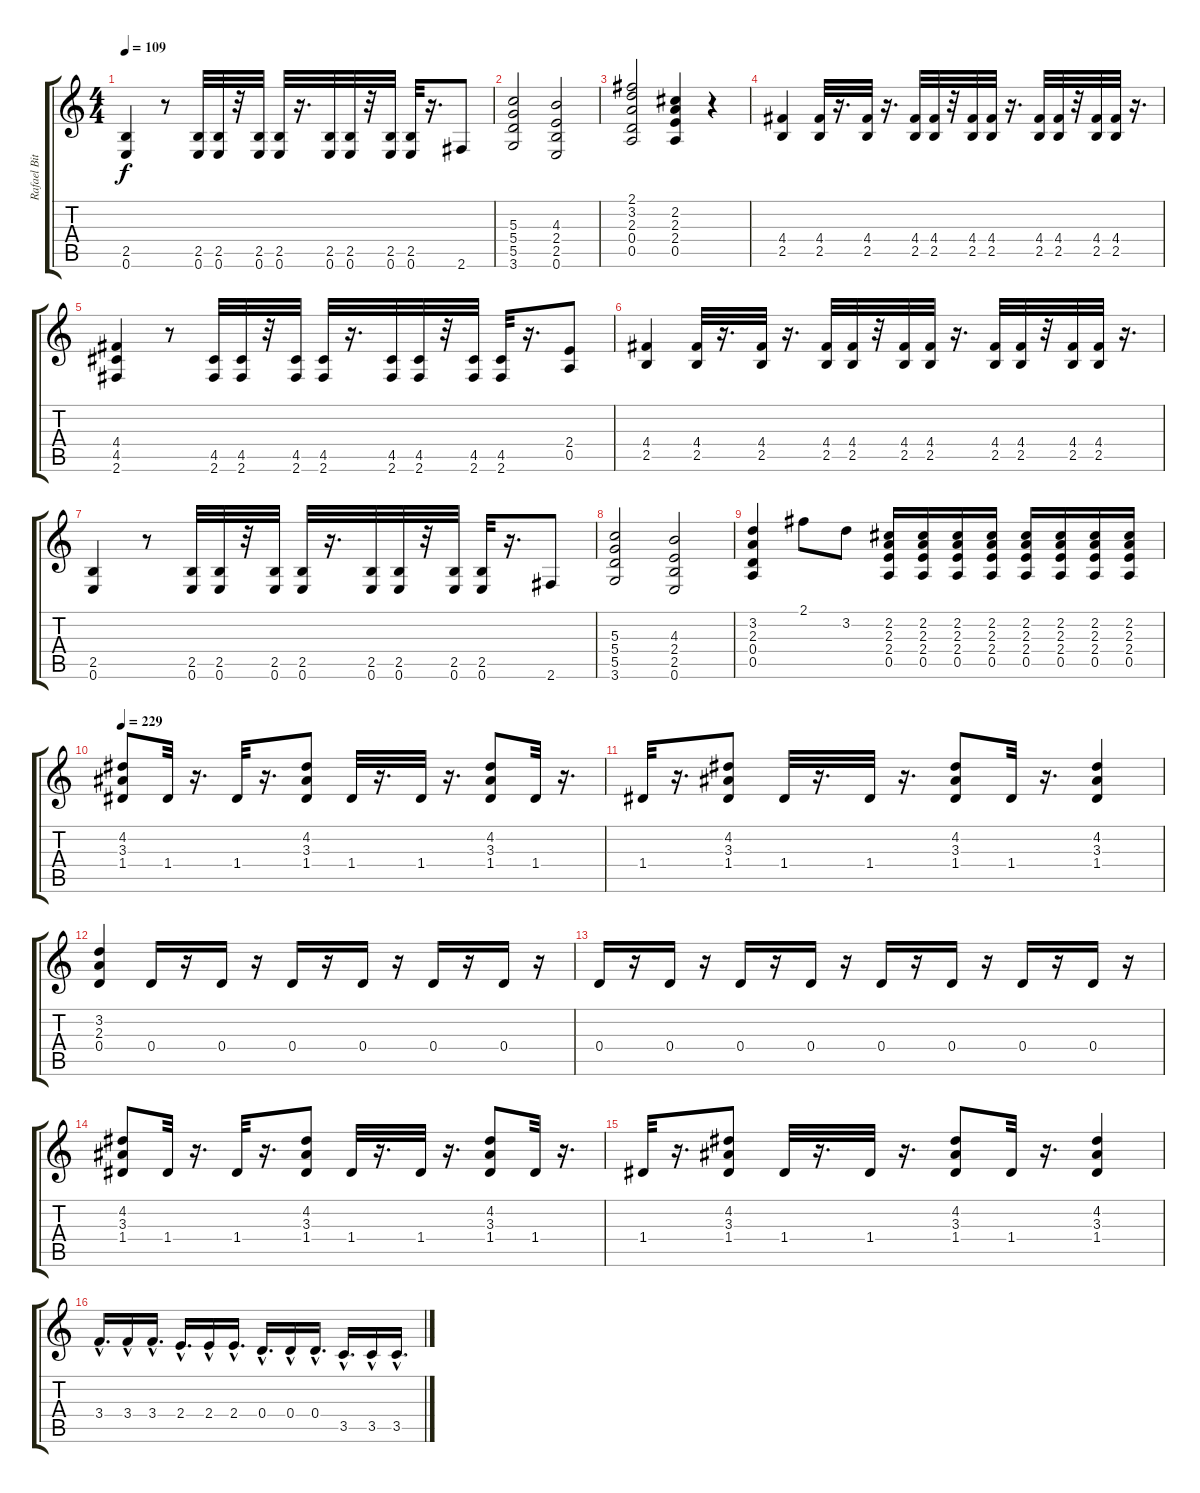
\track ("Rafael Bittencourt" "Rafael Bit") {instrument distortionguitar}
\staff {score tabs}
\tuning (E4 B3 G3 D3 A2 E2) {hide}
\ts (4 4)
\tempo 109
\clef g2
\ks c
(2.5 0.6).4{dy f} r.8 (2.5 0.6).32 (2.5 0.6).32 r.32 (2.5 0.6).32 (2.5 0.6).32 r.16{d} (2.5 0.6).32 (2.5 0.6).32 r.32 (2.5 0.6).32 (2.5 0.6).32 r.16{d} 2.6.8 |
(5.3 5.4 5.5 3.6).2 (4.3 2.4 2.5 0.6).2 |
(2.1 3.2 2.3 0.4 0.5).2 (2.2 2.3 2.4 0.5).4 r.4 |
(4.4 2.5).4 (4.4 2.5).32 r.16{d} (4.4 2.5).32 r.16{d} (4.4 2.5).32 (4.4 2.5).32 r.32 (4.4 2.5).32 (4.4 2.5).32 r.16{d} (4.4 2.5).32 (4.4 2.5).32 r.32 (4.4 2.5).32 (4.4 2.5).32 r.16{d} |
(4.4 4.5 2.6).4 r.8 (4.5 2.6).32 (4.5 2.6).32 r.32 (4.5 2.6).32 (4.5 2.6).32 r.16{d} (4.5 2.6).32 (4.5 2.6).32 r.32 (4.5 2.6).32 (4.5 2.6).32 r.16{d} (2.4 0.5).8 |
(4.4 2.5).4 (4.4 2.5).32 r.16{d} (4.4 2.5).32 r.16{d} (4.4 2.5).32 (4.4 2.5).32 r.32 (4.4 2.5).32 (4.4 2.5).32 r.16{d} (4.4 2.5).32 (4.4 2.5).32 r.32 (4.4 2.5).32 (4.4 2.5).32 r.16{d} |
(2.5 0.6).4 r.8 (2.5 0.6).32 (2.5 0.6).32 r.32 (2.5 0.6).32 (2.5 0.6).32 r.16{d} (2.5 0.6).32 (2.5 0.6).32 r.32 (2.5 0.6).32 (2.5 0.6).32 r.16{d} 2.6.8 |
(5.3 5.4 5.5 3.6).2 (4.3 2.4 2.5 0.6).2 |
(3.2 2.3 0.4 0.5).4 2.1.8 3.2.8 (2.2 2.3 2.4 0.5).16 (2.2 2.3 2.4 0.5).16 (2.2 2.3 2.4 0.5).16 (2.2 2.3 2.4 0.5).16 (2.2 2.3 2.4 0.5).16 (2.2 2.3 2.4 0.5).16 (2.2 2.3 2.4 0.5).16 (2.2 2.3 2.4 0.5).16 |
\tempo 229
(4.2 3.3 1.4).8 1.4.32 r.16{d} 1.4.32 r.16{d} (4.2 3.3 1.4).8 1.4.32 r.16{d} 1.4.32 r.16{d} (4.2 3.3 1.4).8 1.4.32 r.16{d} |
1.4.32 r.16{d} (4.2 3.3 1.4).8 1.4.32 r.16{d} 1.4.32 r.16{d} (4.2 3.3 1.4).8 1.4.32 r.16{d} (4.2 3.3 1.4).4 |
(3.2 2.3 0.4).4 0.4.16 r.16 0.4.16 r.16 0.4.16 r.16 0.4.16 r.16 0.4.16 r.16 0.4.16 r.16 |
0.4.16 r.16 0.4.16 r.16 0.4.16 r.16 0.4.16 r.16 0.4.16 r.16 0.4.16 r.16 0.4.16 r.16 0.4.16 r.16 |
(4.2 3.3 1.4).8 1.4.32 r.16{d} 1.4.32 r.16{d} (4.2 3.3 1.4).8 1.4.32 r.16{d} 1.4.32 r.16{d} (4.2 3.3 1.4).8 1.4.32 r.16{d} |
1.4.32 r.16{d} (4.2 3.3 1.4).8 1.4.32 r.16{d} 1.4.32 r.16{d} (4.2 3.3 1.4).8 1.4.32 r.16{d} (4.2 3.3 1.4).4 |
3.4{hac}.16{d} 3.4{hac}.16 3.4{hac}.16{d} 2.4{hac}.16{d} 2.4{hac}.16 2.4{hac}.16{d} 0.4{hac}.16{d} 0.4{hac}.16 0.4{hac}.16{d} 3.5{hac}.16{d} 3.5{hac}.16 3.5{hac}.16{d}
